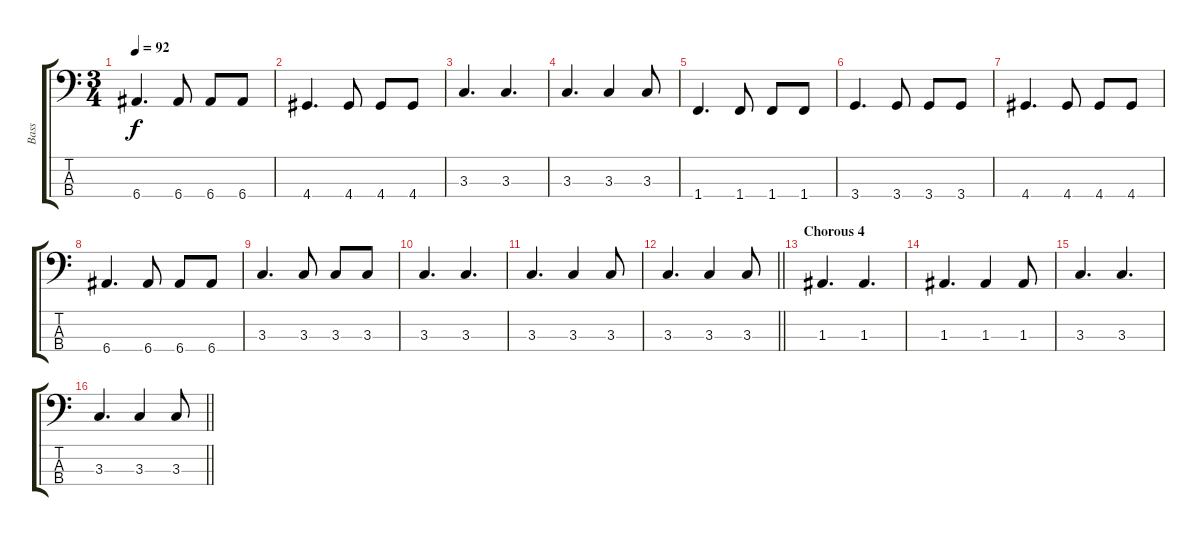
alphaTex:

\track ("Bass" "Bass") {instrument electricbassfinger}
\staff {score tabs}
\tuning (G2 D2 A1 E1) {hide}
\ts (3 4)
\tempo 92
\clef f4
\ks c
6.4.4{d dy f} 6.4.8 6.4.8 6.4.8 |
4.4.4{d} 4.4.8 4.4.8 4.4.8 |
3.3.4{d} 3.3.4{d} |
3.3.4{d} 3.3.4 3.3.8 |
1.4.4{d} 1.4.8 1.4.8 1.4.8 |
3.4.4{d} 3.4.8 3.4.8 3.4.8 |
4.4.4{d} 4.4.8 4.4.8 4.4.8 |
6.4.4{d} 6.4.8 6.4.8 6.4.8 |
3.3.4{d} 3.3.8 3.3.8 3.3.8 |
3.3.4{d} 3.3.4{d} |
3.3.4{d} 3.3.4 3.3.8 |
\barLineRight lightlight
3.3.4{d} 3.3.4 3.3.8 |
\section ("" "Chorous 4")
1.3.4{d} 1.3.4{d} |
1.3.4{d} 1.3.4 1.3.8 |
3.3.4{d} 3.3.4{d} |
\barLineRight lightlight
3.3.4{d} 3.3.4 3.3.8
